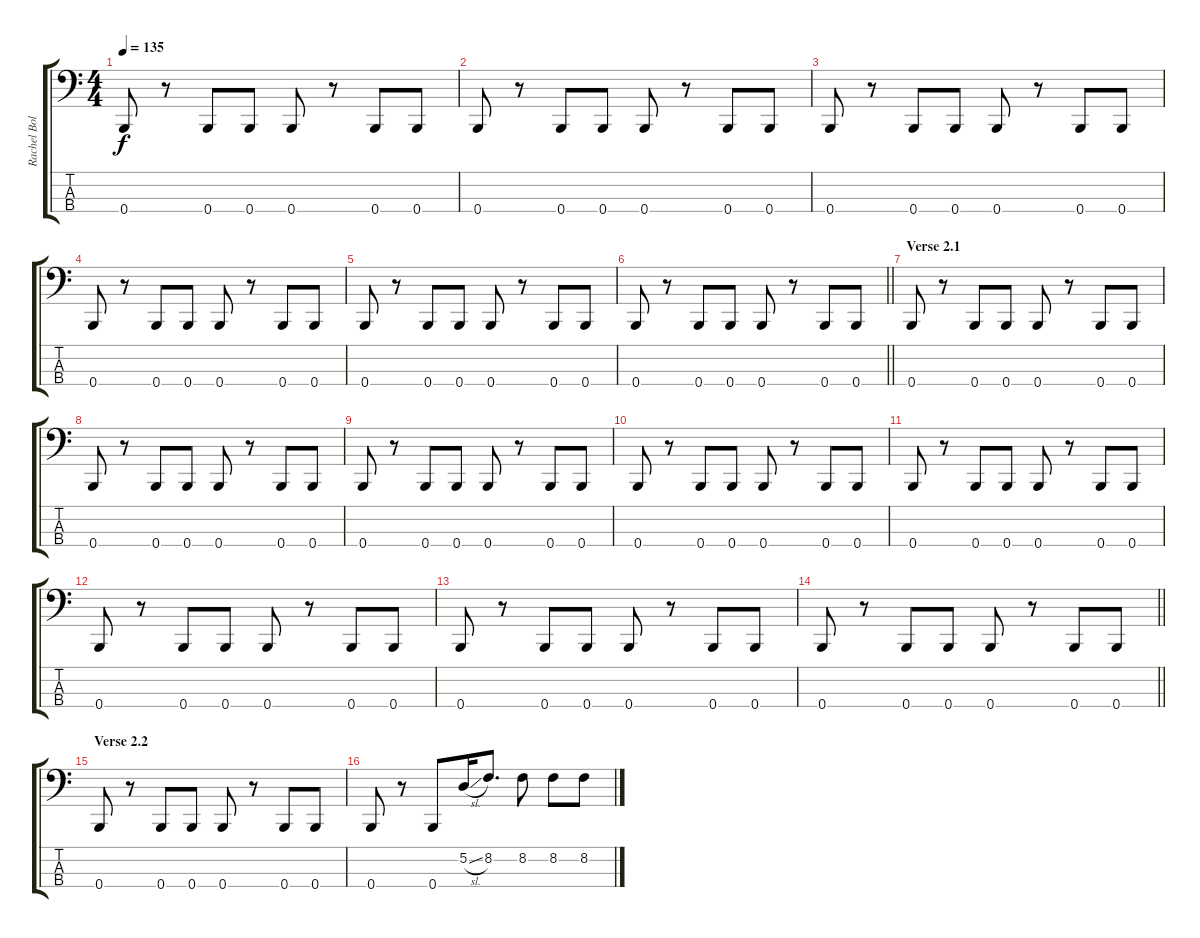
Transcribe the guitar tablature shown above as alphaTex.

\track ("Rachel Bolan" "Rachel Bol") {instrument electricbasspick}
\staff {score tabs}
\tuning (D2 A1 E1 B0) {hide}
\ts (4 4)
\tempo 135
\clef f4
\ks c
0.4.8{dy f} r.8 0.4.8 0.4.8 0.4.8 r.8 0.4.8 0.4.8 |
0.4.8 r.8 0.4.8 0.4.8 0.4.8 r.8 0.4.8 0.4.8 |
0.4.8 r.8 0.4.8 0.4.8 0.4.8 r.8 0.4.8 0.4.8 |
0.4.8 r.8 0.4.8 0.4.8 0.4.8 r.8 0.4.8 0.4.8 |
0.4.8 r.8 0.4.8 0.4.8 0.4.8 r.8 0.4.8 0.4.8 |
\barLineRight lightlight
0.4.8 r.8 0.4.8 0.4.8 0.4.8 r.8 0.4.8 0.4.8 |
\section ("" "Verse 2.1")
0.4.8 r.8 0.4.8 0.4.8 0.4.8 r.8 0.4.8 0.4.8 |
0.4.8 r.8 0.4.8 0.4.8 0.4.8 r.8 0.4.8 0.4.8 |
0.4.8 r.8 0.4.8 0.4.8 0.4.8 r.8 0.4.8 0.4.8 |
0.4.8 r.8 0.4.8 0.4.8 0.4.8 r.8 0.4.8 0.4.8 |
0.4.8 r.8 0.4.8 0.4.8 0.4.8 r.8 0.4.8 0.4.8 |
0.4.8 r.8 0.4.8 0.4.8 0.4.8 r.8 0.4.8 0.4.8 |
0.4.8 r.8 0.4.8 0.4.8 0.4.8 r.8 0.4.8 0.4.8 |
\barLineRight lightlight
0.4.8 r.8 0.4.8 0.4.8 0.4.8 r.8 0.4.8 0.4.8 |
\section ("" "Verse 2.2")
0.4.8 r.8 0.4.8 0.4.8 0.4.8 r.8 0.4.8 0.4.8 |
0.4.8 r.8 0.4.8 5.2{sl}.16 8.2.8{d} 8.2.8 8.2.8 8.2.8
